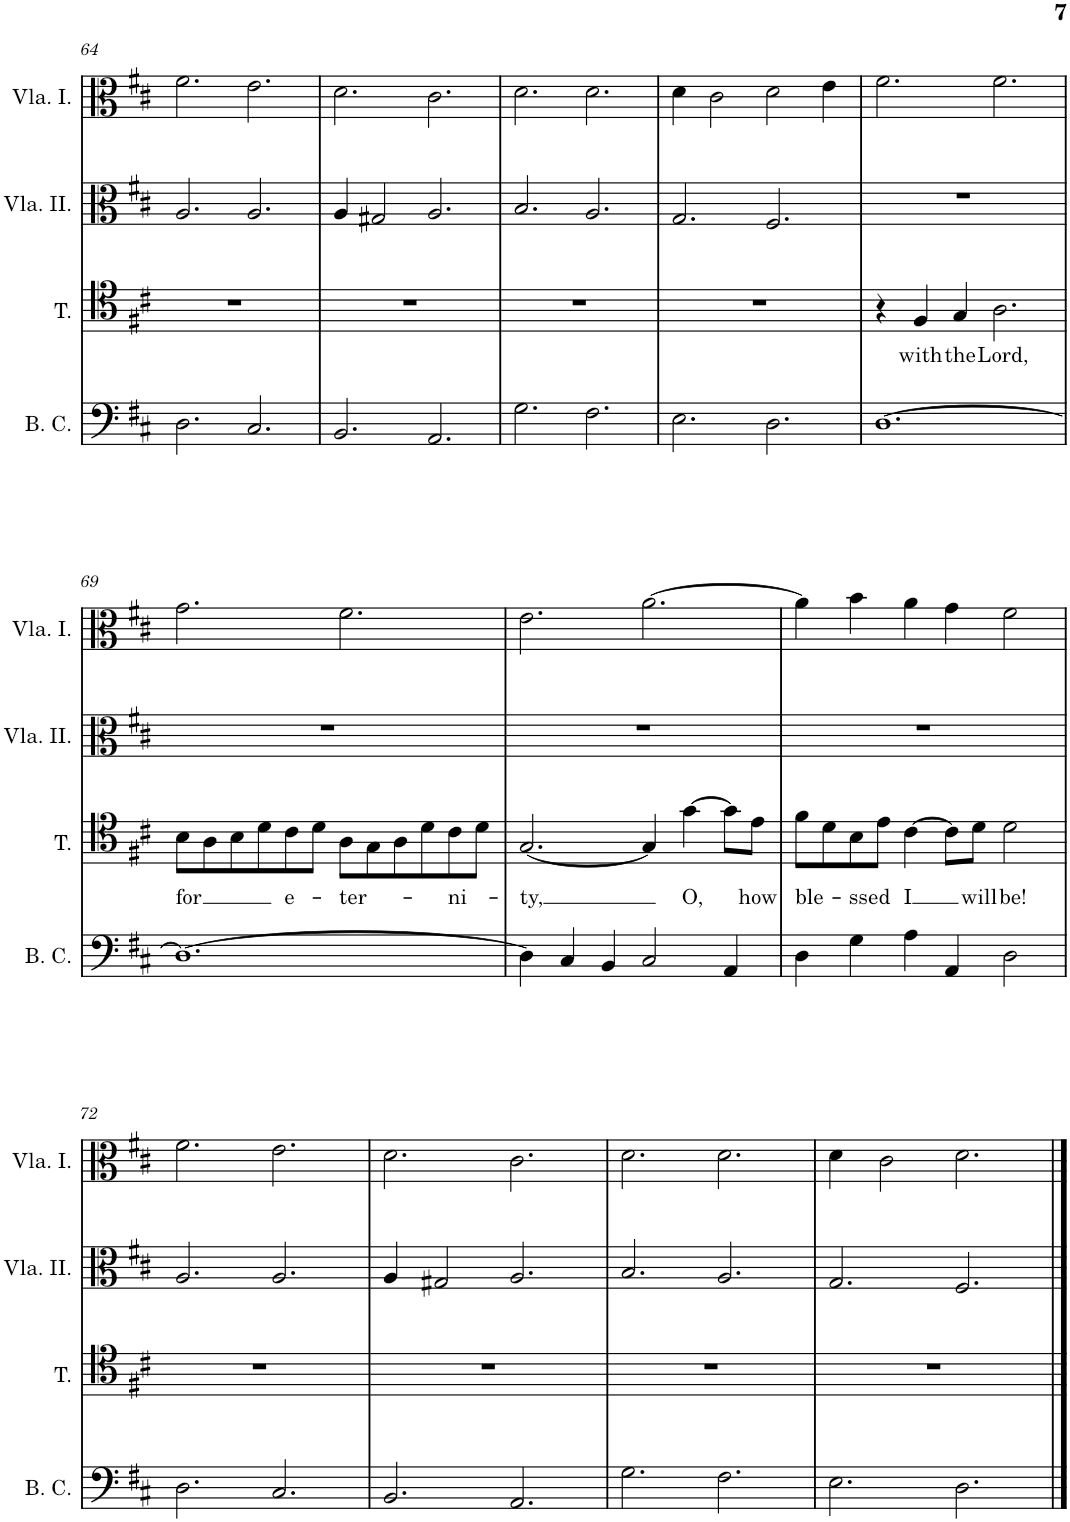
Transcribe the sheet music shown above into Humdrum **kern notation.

**kern	**kern	**text	**kern	**kern
*part4	*part3	*part3	*part2	*part1
*staff4	*staff3	*staff3	*staff2	*staff1
*I"Basso Continuo.	*I"Tenor.	*	*I"Viola II.	*I"Viola I.
*I'B. C.	*I'T.	*	*I'Vla. II.	*I'Vla. I.
!!LO:PB:g=z
*clefF4	*clefC4	*	*clefC3	*clefC3
*k[f#c#]	*k[f#c#]	*	*k[f#c#]	*k[f#c#]
*M6/4	*M6/4	*	*M6/4	*M6/4
=64	=64	=64	=64	=64
2.D\	1.r	.	2.A/	2.f#\
2.C#/	.	.	2.A/	2.e\
=65	=65	=65	=65	=65
2.BB/	1.r	.	4A/	2.d\
.	.	.	2G#X/	.
2.AA/	.	.	2.A/	2.c#\
=66	=66	=66	=66	=66
2.G\	1.r	.	2.B/	2.d\
2.F#\	.	.	2.A/	2.d\
=67	=67	=67	=67	=67
2.E\	1.r	.	2.G/	4d\
.	.	.	.	2c#\
2.D\	.	.	2.F#/	2d\
.	.	.	.	4e\
=68	=68	=68	=68	=68
[1.D	4r	.	1.r	2.f#\
!	!	!LO:LY:b	!	!
.	4F#/	with	.	.
!	!	!LO:LY:b	!	!
.	4G/	the	.	.
!	!	!LO:LY:b	!	!
.	2.A\	Lord,	.	2.f#\
!!LO:LB:g=z
=69	=69	=69	=69	=69
!	!	!LO:LY:b	!	!
1.D_	8B\L	for	1.r	2.g\
.	8A\	.	.	.
.	8B\	.	.	.
.	8d\	.	.	.
!	!	!LO:LY:b	!	!
.	8c#\	e-	.	.
.	8d\J	.	.	.
!	!	!LO:LY:b	!	!
.	8A\L	-ter-	.	2.f#\
.	8G\	.	.	.
.	8A\	.	.	.
.	8d\	.	.	.
!	!	!LO:LY:b	!	!
.	8c#\	-ni-	.	.
.	8d\J	.	.	.
=70	=70	=70	=70	=70
!	!	!LO:LY:b	!	!
4D\]	[2.G/	-ty,	1.r	2.e\
4C#/	.	.	.	.
4BB/	.	.	.	.
2C#/	4G/]	.	.	[2.a\
!	!	!LO:LY:b	!	!
.	[4g\	O,	.	.
4AA/	8g\L]	.	.	.
!	!	!LO:LY:b	!	!
.	8e\J	how	.	.
=71	=71	=71	=71	=71
!	!	!LO:LY:b	!	!
4D\	8f#\L	ble-	1.r	4a\]
.	8d\	.	.	.
!	!	!LO:LY:b	!	!
4G\	8B\	-ssed	.	4b\
.	8e\J	.	.	.
!	!	!LO:LY:b	!	!
4A\	[4c#\	I	.	4a\
4AA/	8c#\L]	.	.	4g\
!	!	!LO:LY:b	!	!
.	8d\J	will	.	.
!	!	!LO:LY:b	!	!
2D\	2d\	be!	.	2f#\
!!LO:LB:g=z
=72	=72	=72	=72	=72
2.D\	1.r	.	2.A/	2.f#\
2.C#/	.	.	2.A/	2.e\
=73	=73	=73	=73	=73
2.BB/	1.r	.	4A/	2.d\
.	.	.	2G#X/	.
2.AA/	.	.	2.A/	2.c#\
=74	=74	=74	=74	=74
2.G\	1.r	.	2.B/	2.d\
2.F#\	.	.	2.A/	2.d\
=75	=75	=75	=75	=75
2.E\	1.r	.	2.G/	4d\
.	.	.	.	2c#\
2.D\	.	.	2.F#/	2.d\
==	==	==	==	==
*-	*-	*-	*-	*-
